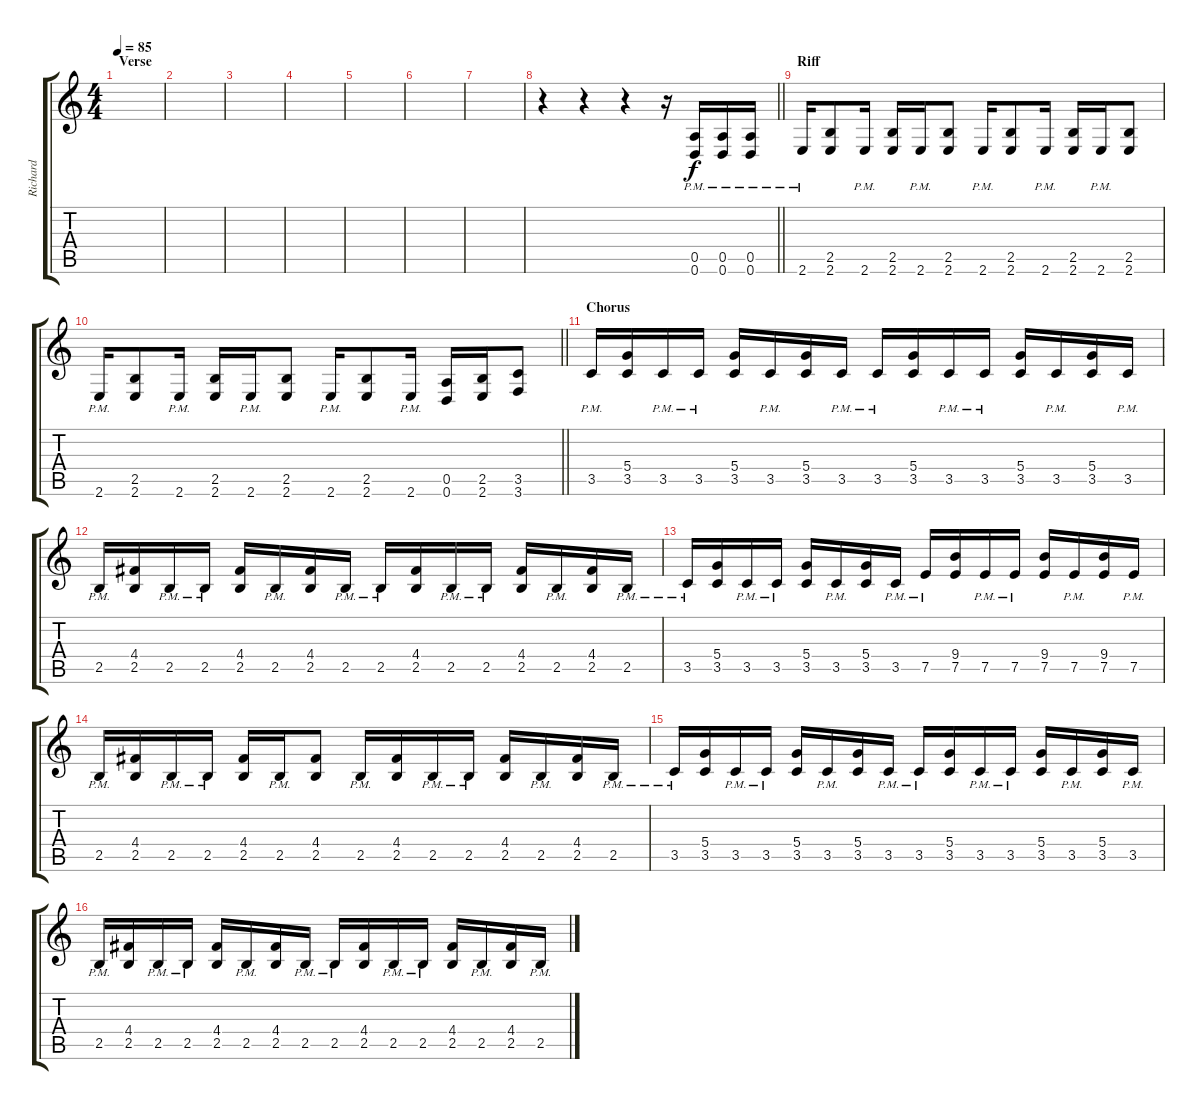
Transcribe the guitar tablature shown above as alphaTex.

\track ("Richard" "Richard") {instrument distortionguitar}
\staff {score tabs}
\tuning (E4 B3 G3 D3 A2 D2) {hide}
\ts (4 4)
\section ("" "Verse")
\tempo 85
\clef g2
\ks c
|
|
|
|
|
|
|
\barLineRight lightlight
r.4 r.4 r.4 r.16 (0.5{pm} 0.6{pm}).16 (0.5{pm} 0.6{pm}).16 (0.5{pm} 0.6{pm}).16 |
\section ("" "Riff")
2.6{pm}.16 (2.5 2.6).8 2.6{pm}.16 (2.5 2.6).16 2.6{pm}.16 (2.5 2.6).8 2.6{pm}.16 (2.5 2.6).8 2.6{pm}.16 (2.5 2.6).16 2.6{pm}.16 (2.5 2.6).8 |
\barLineRight lightlight
2.6{pm}.16 (2.5 2.6).8 2.6{pm}.16 (2.5 2.6).16 2.6{pm}.16 (2.5 2.6).8 2.6{pm}.16 (2.5 2.6).8 2.6{pm}.16 (0.5 0.6).16 (2.5 2.6).16 (3.5 3.6).8 |
\section ("" "Chorus")
3.5{pm}.16 (5.4 3.5).16 3.5{pm}.16 3.5{pm}.16 (5.4 3.5).16 3.5{pm}.16 (5.4 3.5).16 3.5{pm}.16 3.5{pm}.16 (5.4 3.5).16 3.5{pm}.16 3.5{pm}.16 (5.4 3.5).16 3.5{pm}.16 (5.4 3.5).16 3.5{pm}.16 |
2.5{pm}.16 (4.4 2.5).16 2.5{pm}.16 2.5{pm}.16 (4.4 2.5).16 2.5{pm}.16 (4.4 2.5).16 2.5{pm}.16 2.5{pm}.16 (4.4 2.5).16 2.5{pm}.16 2.5{pm}.16 (4.4 2.5).16 2.5{pm}.16 (4.4 2.5).16 2.5{pm}.16 |
3.5{pm}.16 (5.4 3.5).16 3.5{pm}.16 3.5{pm}.16 (5.4 3.5).16 3.5{pm}.16 (5.4 3.5).16 3.5{pm}.16 7.5{pm}.16 (9.4 7.5).16 7.5{pm}.16 7.5{pm}.16 (9.4 7.5).16 7.5{pm}.16 (9.4 7.5).16 7.5{pm}.16 |
2.5{pm}.16 (4.4 2.5).16 2.5{pm}.16 2.5{pm}.16 (4.4 2.5).16 2.5{pm}.16 (4.4 2.5).8 2.5{pm}.16 (4.4 2.5).16 2.5{pm}.16 2.5{pm}.16 (4.4 2.5).16 2.5{pm}.16 (4.4 2.5).16 2.5{pm}.16 |
3.5{pm}.16 (5.4 3.5).16 3.5{pm}.16 3.5{pm}.16 (5.4 3.5).16 3.5{pm}.16 (5.4 3.5).16 3.5{pm}.16 3.5{pm}.16 (5.4 3.5).16 3.5{pm}.16 3.5{pm}.16 (5.4 3.5).16 3.5{pm}.16 (5.4 3.5).16 3.5{pm}.16 |
2.5{pm}.16 (4.4 2.5).16 2.5{pm}.16 2.5{pm}.16 (4.4 2.5).16 2.5{pm}.16 (4.4 2.5).16 2.5{pm}.16 2.5{pm}.16 (4.4 2.5).16 2.5{pm}.16 2.5{pm}.16 (4.4 2.5).16 2.5{pm}.16 (4.4 2.5).16 2.5{pm}.16
